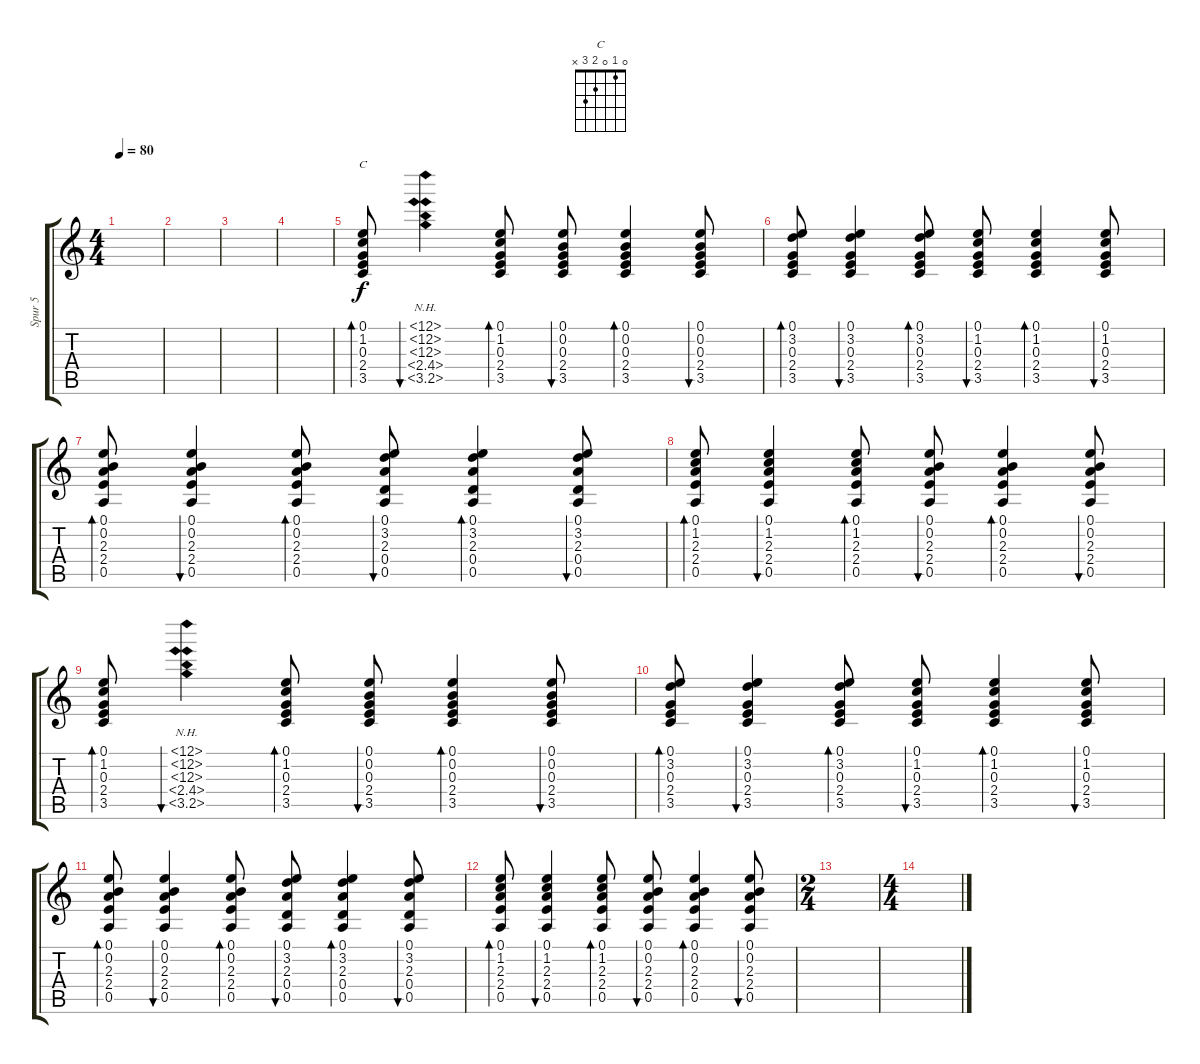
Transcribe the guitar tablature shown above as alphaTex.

\track ("Spur 5" "Spur 5") {instrument acousticguitarsteel}
\staff {score tabs}
\tuning (E4 B3 G3 D3 A2 E2) {hide}
\chord ("C" 0 1 0 2 3 x)
\ts (4 4)
\tempo 80
\clef g2
\ks c
|
|
|
|
(0.1 1.2 0.3 2.4 3.5).8{bd 60 ch "C"} (0.1{nh} 1.2{nh} 0.3{nh} 2.4{nh} 3.5{nh}).4{bu 60} (0.1 1.2 0.3 2.4 3.5).8{bd 60} (0.1 0.2 0.3 2.4 3.5).8{bu 60} (0.1 0.2 0.3 2.4 3.5).4{bd 60} (0.1 0.2 0.3 2.4 3.5).8{bu 60} |
(0.1 3.2 0.3 2.4 3.5).8{bd 60} (0.1 3.2 0.3 2.4 3.5).4{bu 60} (0.1 3.2 0.3 2.4 3.5).8{bd 60} (0.1 1.2 0.3 2.4 3.5).8{bu 60} (0.1 1.2 0.3 2.4 3.5).4{bd 60} (0.1 1.2 0.3 2.4 3.5).8{bu 60} |
(0.1 0.2 2.3 2.4 0.5).8{bd 60} (0.1 0.2 2.3 2.4 0.5).4{bu 60} (0.1 0.2 2.3 2.4 0.5).8{bd 60} (0.1 3.2 2.3 0.4 0.5).8{bu 60} (0.1 3.2 2.3 0.4 0.5).4{bd 60} (0.1 3.2 2.3 0.4 0.5).8{bu 60} |
(0.1 1.2 2.3 2.4 0.5).8{bd 60} (0.1 1.2 2.3 2.4 0.5).4{bu 60} (0.1 1.2 2.3 2.4 0.5).8{bd 60} (0.1 0.2 2.3 2.4 0.5).8{bu 60} (0.1 0.2 2.3 2.4 0.5).4{bd 60} (0.1 0.2 2.3 2.4 0.5).8{bu 60} |
(0.1 1.2 0.3 2.4 3.5).8{bd 60} (0.1{nh} 1.2{nh} 0.3{nh} 2.4{nh} 3.5{nh}).4{bu 60} (0.1 1.2 0.3 2.4 3.5).8{bd 60} (0.1 0.2 0.3 2.4 3.5).8{bu 60} (0.1 0.2 0.3 2.4 3.5).4{bd 60} (0.1 0.2 0.3 2.4 3.5).8{bu 60} |
(0.1 3.2 0.3 2.4 3.5).8{bd 60} (0.1 3.2 0.3 2.4 3.5).4{bu 60} (0.1 3.2 0.3 2.4 3.5).8{bd 60} (0.1 1.2 0.3 2.4 3.5).8{bu 60} (0.1 1.2 0.3 2.4 3.5).4{bd 60} (0.1 1.2 0.3 2.4 3.5).8{bu 60} |
(0.1 0.2 2.3 2.4 0.5).8{bd 60} (0.1 0.2 2.3 2.4 0.5).4{bu 60} (0.1 0.2 2.3 2.4 0.5).8{bd 60} (0.1 3.2 2.3 0.4 0.5).8{bu 60} (0.1 3.2 2.3 0.4 0.5).4{bd 60} (0.1 3.2 2.3 0.4 0.5).8{bu 60} |
(0.1 1.2 2.3 2.4 0.5).8{bd 60} (0.1 1.2 2.3 2.4 0.5).4{bu 60} (0.1 1.2 2.3 2.4 0.5).8{bd 60} (0.1 0.2 2.3 2.4 0.5).8{bu 60} (0.1 0.2 2.3 2.4 0.5).4{bd 60} (0.1 0.2 2.3 2.4 0.5).8{bu 60} |
\ts (2 4)
|
\ts (4 4)
